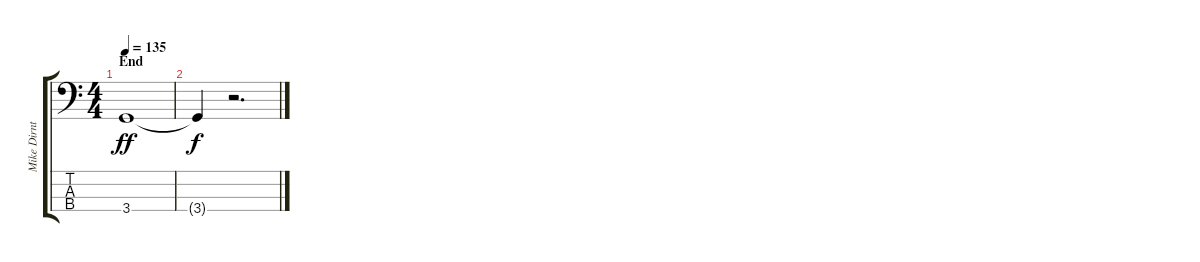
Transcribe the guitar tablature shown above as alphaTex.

\track ("Mike Dirnt (Bass 1)" "Mike Dirnt") {instrument electricbasspick}
\staff {score tabs}
\tuning (G2 D2 A1 E1) {hide}
\ts (4 4)
\section ("" "End")
\tempo 135
\clef f4
\ks c
3.4.1{dy ff} |
3.4{t}.4{dy f} r.2{d}
